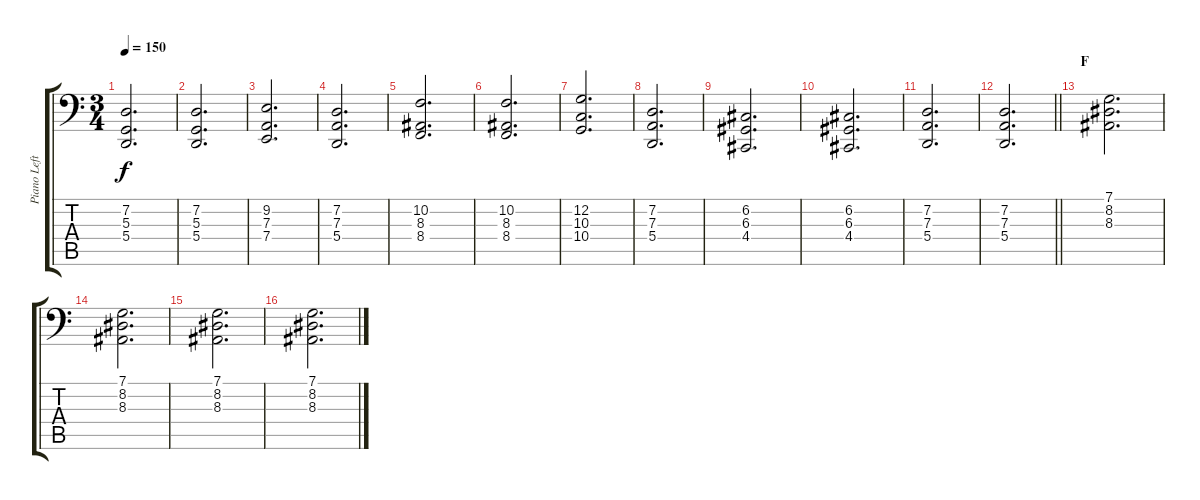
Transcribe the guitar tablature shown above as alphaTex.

\track ("Piano Left Hand" "Piano Left") {instrument electricgrandpiano}
\staff {score tabs}
\tuning (C3 G2 D2 A1 E1 B0) {hide}
\ts (3 4)
\section ("" "")
\tempo 150
\clef f4
\ks c
(7.2 5.3 5.4).2{d dy f} |
(7.2 5.3 5.4).2{d} |
(9.2 7.3 7.4).2{d} |
(7.2 7.3 5.4).2{d} |
(10.2 8.3 8.4).2{d} |
(10.2 8.3 8.4).2{d} |
(12.2 10.3 10.4).2{d} |
(7.2 7.3 5.4).2{d} |
(6.2 6.3 4.4).2{d} |
(6.2 6.3 4.4).2{d} |
(7.2 7.3 5.4).2{d} |
\barLineRight lightlight
(7.2 7.3 5.4).2{d} |
\section ("" "F")
(7.1 8.2 8.3).2{d} |
(7.1 8.2 8.3).2{d} |
(7.1 8.2 8.3).2{d} |
(7.1 8.2 8.3).2{d}
